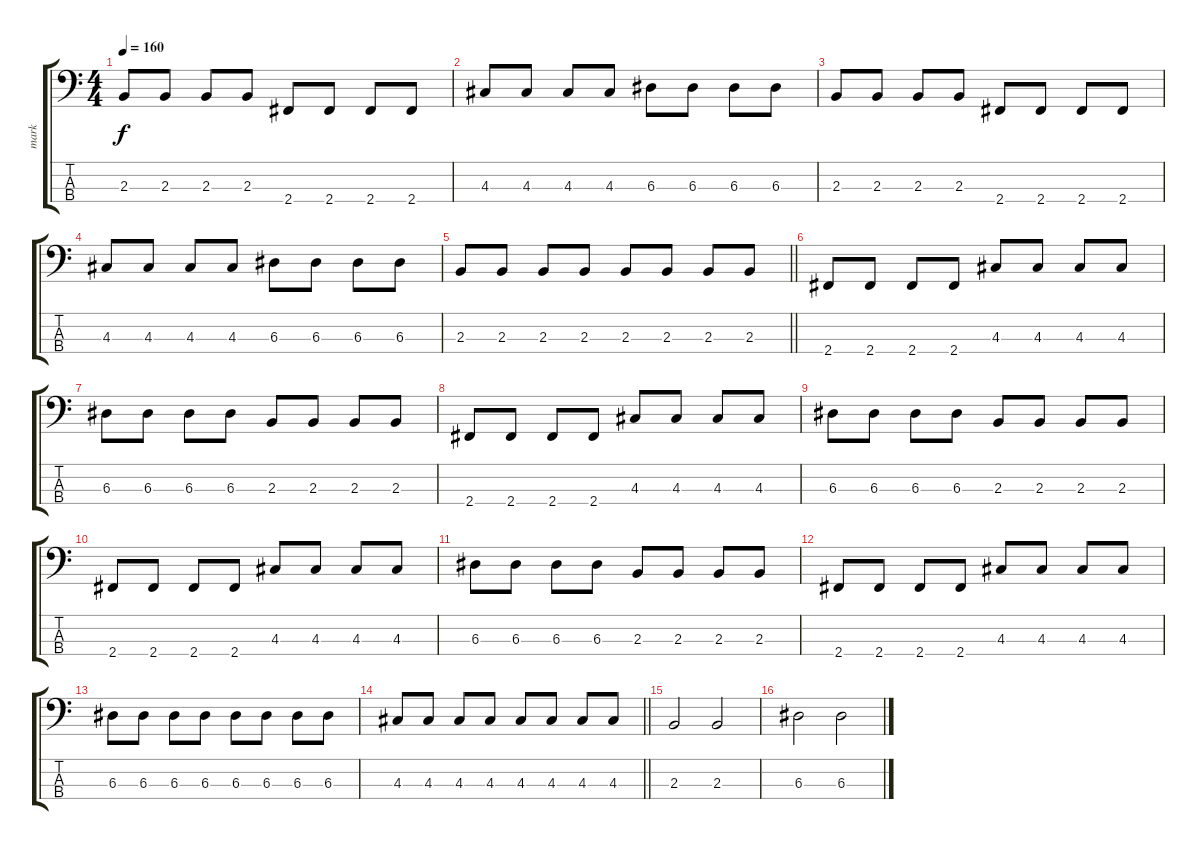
\track ("mark" "mark") {instrument slapbass1}
\staff {score tabs}
\tuning (G2 D2 A1 E1) {hide}
\ts (4 4)
\tempo 160
\clef f4
\ks c
2.3.8{dy f} 2.3.8 2.3.8 2.3.8 2.4.8 2.4.8 2.4.8 2.4.8 |
4.3.8 4.3.8 4.3.8 4.3.8 6.3.8 6.3.8 6.3.8 6.3.8 |
2.3.8 2.3.8 2.3.8 2.3.8 2.4.8 2.4.8 2.4.8 2.4.8 |
4.3.8 4.3.8 4.3.8 4.3.8 6.3.8 6.3.8 6.3.8 6.3.8 |
\barLineRight lightlight
2.3.8 2.3.8 2.3.8 2.3.8 2.3.8 2.3.8 2.3.8 2.3.8 |
2.4.8 2.4.8 2.4.8 2.4.8 4.3.8 4.3.8 4.3.8 4.3.8 |
6.3.8 6.3.8 6.3.8 6.3.8 2.3.8 2.3.8 2.3.8 2.3.8 |
2.4.8 2.4.8 2.4.8 2.4.8 4.3.8 4.3.8 4.3.8 4.3.8 |
6.3.8 6.3.8 6.3.8 6.3.8 2.3.8 2.3.8 2.3.8 2.3.8 |
2.4.8 2.4.8 2.4.8 2.4.8 4.3.8 4.3.8 4.3.8 4.3.8 |
6.3.8 6.3.8 6.3.8 6.3.8 2.3.8 2.3.8 2.3.8 2.3.8 |
2.4.8 2.4.8 2.4.8 2.4.8 4.3.8 4.3.8 4.3.8 4.3.8 |
6.3.8 6.3.8 6.3.8 6.3.8 6.3.8 6.3.8 6.3.8 6.3.8 |
\barLineRight lightlight
4.3.8 4.3.8 4.3.8 4.3.8 4.3.8 4.3.8 4.3.8 4.3.8 |
2.3.2 2.3.2 |
6.3.2 6.3.2
